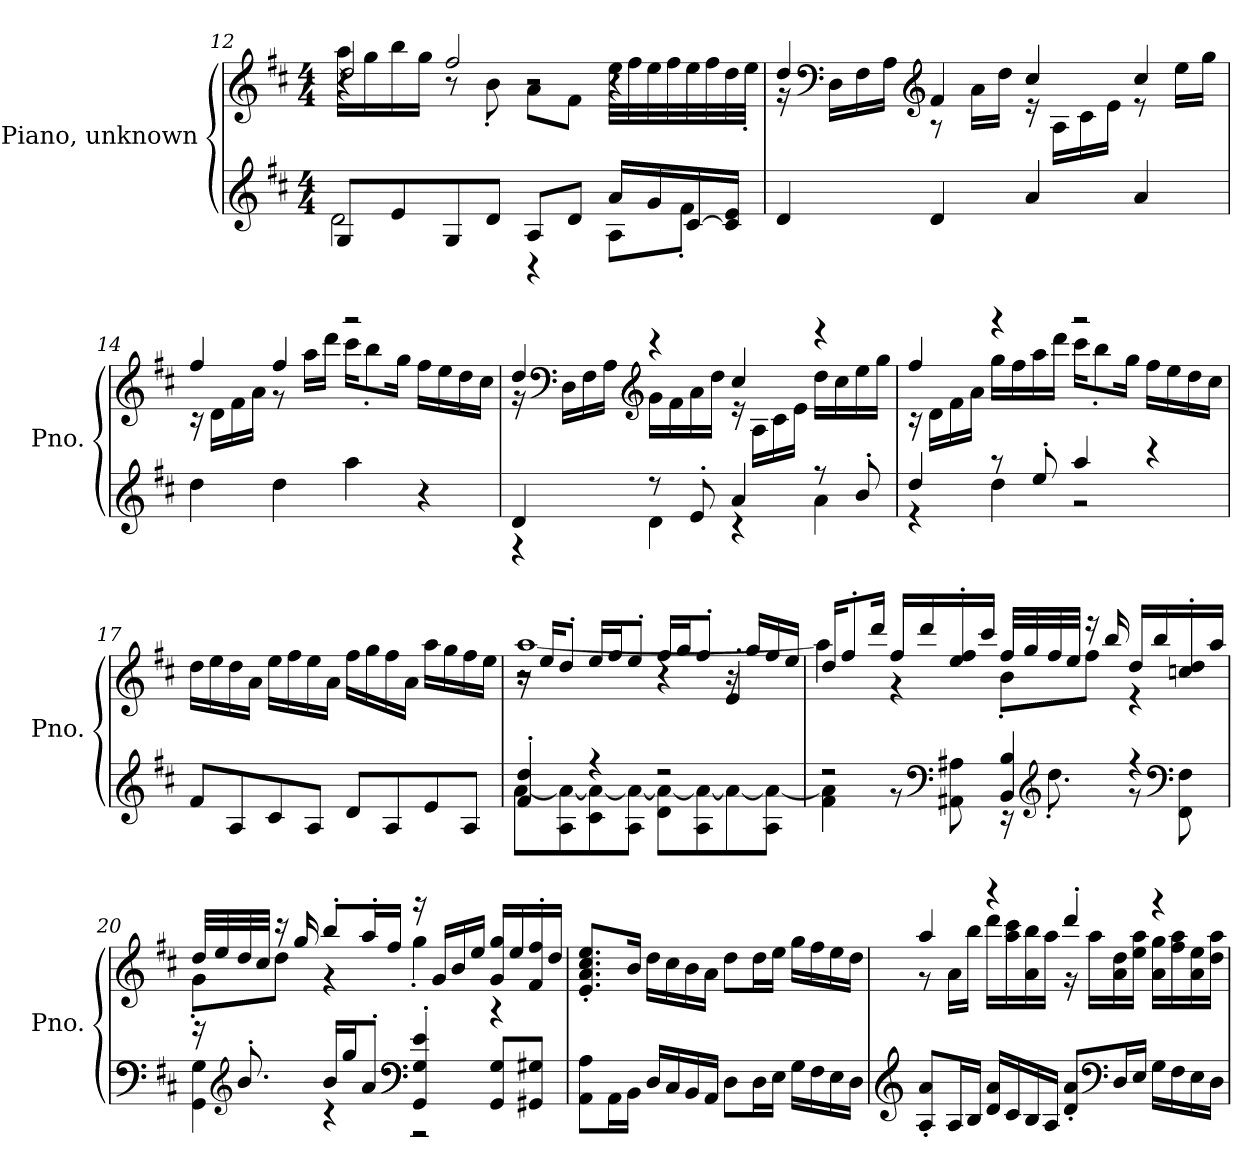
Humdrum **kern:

**kern	**kern
*part1	*part1
*staff2	*staff1
*I"Piano, unknown	*
*I'Pno.	*
!!LO:LB:g=z
*clefG2	*clefG2
*k[f#c#]	*k[f#c#]
*M4/4	*M4/4
=12	=12
*^	*^
*	*	*	*^
8G/L	2d\	4r	16aa\LL	2dd/
.	.	.	16gg\	.
8e/	.	.	16bb\	.
.	.	.	16gg\JJ	.
8G/	.	2ff#/	8r	.
8d/J	.	.	8b'\	.
8A/L	4r	.	8a\L	2r
8d/J	.	.	8f#\J	.
16a/LL	8A\L	4r	32ee\LLL	.
.	.	.	32ff#\	.
16g/	.	.	32ee\	.
.	.	.	32ff#\	.
[16c#/	8f#'\J	.	32ee\	.
.	.	.	32ff#\	.
16c#/] 16e/JJ	.	.	32dd\	.
.	.	.	32ee'\JJJ	.
*v	*v	*	*	*
*	*	*v	*v
=13	=13	=13
4d/	4dd/	16r
*	*clefF4	*
.	.	16D\LL
.	.	16F#\
.	.	16A\JJ
*	*clefG2	*
4d/	4f#/	8r
.	.	16a\LL
.	.	16dd\JJ
4a/	4cc#/	16r
.	.	16A\LL
.	.	16c#\
.	.	16e\JJ
4a/	4cc#/	8r
.	.	16ee\LL
.	.	16gg\JJ
!!LO:PB:g=z	!!
=14	=14	=14
4dd\	4ff#/	16r
.	.	16d\LL
.	.	16f#\
.	.	16a\JJ
4dd\	4ff#/	8r
.	.	16aa\LL
.	.	16ddd\JJ
4aa\	2r	16ccc#\KL
.	.	8bb'\
.	.	16gg\Jk
4r	.	16ff#\LL
.	.	16ee\
.	.	16dd\
.	.	16cc#\JJ
=15	=15	=15
*^	*	*
4d/	4r	4dd/	16r
*	*	*clefF4	*
.	.	.	16D\LL
.	.	.	16F#\
.	.	.	16A\JJ
*	*	*clefG2	*
8r	4d\	4r	16g\LL
.	.	.	16f#\
8e'/	.	.	16a\
.	.	.	16dd\JJ
4a/	4r	4cc#/	16r
.	.	.	16A\LL
.	.	.	16c#\
.	.	.	16e\JJ
8r	4a\	4r	16dd\LL
.	.	.	16cc#\
8b'/	.	.	16ee\
.	.	.	16gg\JJ
!!LO:LB:g=z	!!
=16	=16	=16	=16
4dd/	4r	4ff#/	16r
.	.	.	16d\LL
.	.	.	16f#\
.	.	.	16a\JJ
8r	4dd\	4r	16gg\LL
.	.	.	16ff#\
8ee'/	.	.	16aa\
.	.	.	16ddd\JJ
4aa/	2r	2r	16ccc#\KL
.	.	.	8bb'\
.	.	.	16gg\Jk
4r	.	.	16ff#\LL
.	.	.	16ee\
.	.	.	16dd\
.	.	.	16cc#\JJ
*v	*v	*	*
*	*v	*v
=17	=17
8f#/L	16dd\LL
.	16ee\
8A/	16dd\
.	16a\JJ
8c#/	16ee\LL
.	16ff#\
8A/J	16ee\
.	16a\JJ
8d/L	16ff#\LL
.	16gg\
8A/	16ff#\
.	16a\JJ
8e/	16aa\LL
.	16gg\
8A/J	16ff#\
.	16ee\JJ
!!LO:LB:g=z
=18	=18
*^	*^
*	*	*	*^
4f#/' 4dd/'	[8a\L	16r	[1aa	2r
.	.	16ee/KL	.	.
.	8A\ 8a\_	8dd'/J	.	.
4r	8c#\ 8a\_	16ee/LL	.	.
.	.	16ff#/J	.	.
.	8A\ 8a\_J	8ee'/J	.	.
2r	8d\ 8a\_L	16ff#/LL	.	4r
.	.	16gg/J	.	.
.	8A\ 8a\_	8ff#'/J	.	.
.	8a\_	16r	.	4e'/
.	.	16gg/LL	.	.
.	8A\ 8a\_J	16ff#/	.	.
.	.	16ee/JJ	.	.
*	*	*	*v	*v
=19	=19	=19	=19
2r	4f#\ 4a\]	16dd/KL	4aa\]
.	.	8ff#'/	.
.	.	16ddd/Jk	.
.	8r	16ff#/LL	4r
.	.	16ddd/	.
*clefF4	*	*	*
.	8AA#X\ 8A#X\	16ee/' 16ff#/'	.
.	.	16ccc#/JJ	.
4BB/ 4B/	16r	32ff#/LLL	8b'\L
.	.	32gg/	.
*clefG2	*	*	*
.	8.dd'\	32ff#/	.
.	.	32ee/JJJ	.
.	.	16r	8ff#\J
.	.	16bb/	.
4r	8r	16dd/LL	4r
.	.	16bb/	.
*clefF4	*	*	*
.	8FF#\ 8F#\	16ccn/' 16dd/'	.
.	.	16aa/JJ	.
!!LO:LB:g=z	!!
=20	=20	=20	=20
16r	4GG\ 4G\	32dd/LLL	8g'\L
.	.	32ee/	.
*clefG2	*	*	*
8.b'/	.	32dd/	.
.	.	32cc#/JJJ	.
.	.	16r	8dd\J
.	.	16gg/	.
16b/LL	4r	8bb'/L	4r
16gg/J	.	.	.
8a'/J	.	16aa'/L	.
.	.	16ff#/JJ	.
*clefF4	*	*	*
4GG/' 4G/' 4e/'	2r	16r	4gg'\
.	.	16g/LL	.
.	.	16b/	.
.	.	16ee/JJ	.
8GG/ 8G/L	.	16g/ 16gg/LL	4r
.	.	16ee/	.
8GG#X/ 8G#X/J	.	16f#/' 16ff#/'	.
.	.	16dd/JJ	.
*v	*v	*	*
*	*v	*v
=21	=21
8AA\ 8A\L	8.e/' 8.a/' 8.cc#/' 8.ee/'L
16AA\L	.
16BB\JJ	16b/Jk
16D/LL	16dd\LL
16C#/	16cc#\
16BB/	16b\
16AA/JJ	16a\JJ
8D\L	8dd\L
16D\L	16dd\L
16E\JJ	16ee\JJ
16G\LL	16gg\LL
16F#\	16ff#\
16E\	16ee\
16D\JJ	16dd\JJ
!!LO:LB:g=z
=22	=22
*clefG2	*
*	*^
8A/' 8a/'L	4aa/	8r
16A/L	.	16a\LL
16B/JJ	.	16bb\JJ
16d/ 16a/LL	4r	16ddd\LL
16c#/	.	16aa\ 16ccc#\
16B/	.	16a\ 16bb\
16A/JJ	.	16aa\JJ
8d/' 8a/'L	4ddd'/	16r
.	.	16aa\LL
*clefF4	*	*
16D/L	.	16a\ 16dd\
16E/JJ	.	16ee\ 16aa\JJ
16G\LL	4r	16a\ 16gg\LL
16F#\	.	16ff#\ 16aa\
16E\	.	16a\ 16ee\
16D\JJ	.	16dd\ 16aa\JJ
*	*v	*v
=	=
*-	*-
